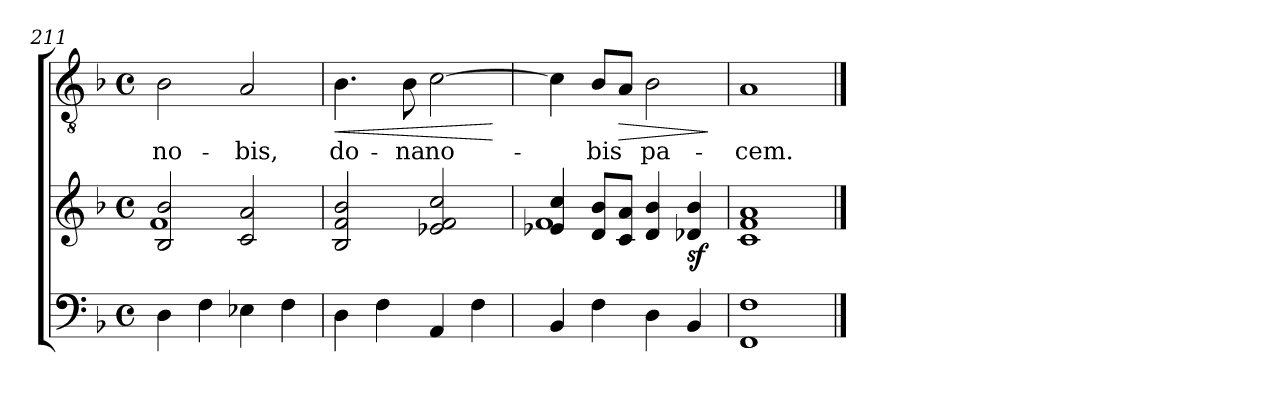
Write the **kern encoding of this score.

**kern	**kern	**dynam	**kern	**text	**dynam
*part2	*part2	*part2	*part1	*part1	*part1
*staff3	*staff2	*staff2/3	*staff1	*staff1	*staff1
*clefF4	*clefG2	*	*clefGv2	*	*
*k[b-]	*k[b-]	*	*k[b-]	*	*
*F:	*F:	*	*F:	*	*
*M4/4	*M4/4	*	*M4/4	*	*
*met(c)	*met(c)	*	*met(c)	*	*
=211	=211	=211	=211	=211	=211
*	*^	*	*	*	*
!	!	!	!	!	!LO:LY:b	!
4D\	2B-/ 2b-/	1f	.	2B-\	no-	.
4F\	.	.	.	.	.	.
!	!	!	!	!	!LO:LY:b	!
4E-X\	2c/ 2a/	.	.	2A/	-bis,	.
4F\	.	.	.	.	.	.
*	*v	*v	*	*	*	*
=212	=212	=212	=212	=212	=212
!	!	!	!	!LO:LY:b	!LO:HP:b
4D\	2B-/ 2f/ 2b-/	.	4.B-\	do-	<
4F\	.	.	.	.	.
!	!	!	!	!LO:LY:b	!
.	.	.	8B-\	-na	.
!	!	!	!	!LO:LY:b	!
4AA/	2e-X/ 2f/ 2cc/	.	[2c\	no-	.
4F\	.	.	.	.	.
.	.	.	.	.	[
=213	=213	=213	=213	=213	=213
*	*^	*	*	*	*
4BB-/	4e-X/ 4cc/	1f	.	4c\]	.	.
!	!	!	!	!	!LO:LY:b	!
4F\	8d/ 8b-/L	.	.	8B-/L	-bis	.
!	!	!	!	!	!	!LO:HP:b
.	8c/ 8a/J	.	.	8A/J	.	>
!	!	!	!	!	!LO:LY:b	!
4D\	4d/ 4b-/	.	.	2B-\	pa-	.
!	!	!	!LO:DY:b	!	!	!
4BB-/	4d-X/ 4b-/	.	sf	.	.	.
*	*v	*v	*	*	*	*
.	.	.	.	.	]
=214	=214	=214	=214	=214	=214
!	!	!	!	!LO:LY:b	!
1FF 1F	1c 1f 1a	.	1A	-cem.	.
==	==	==	==	==	==
*-	*-	*-	*-	*-	*-
